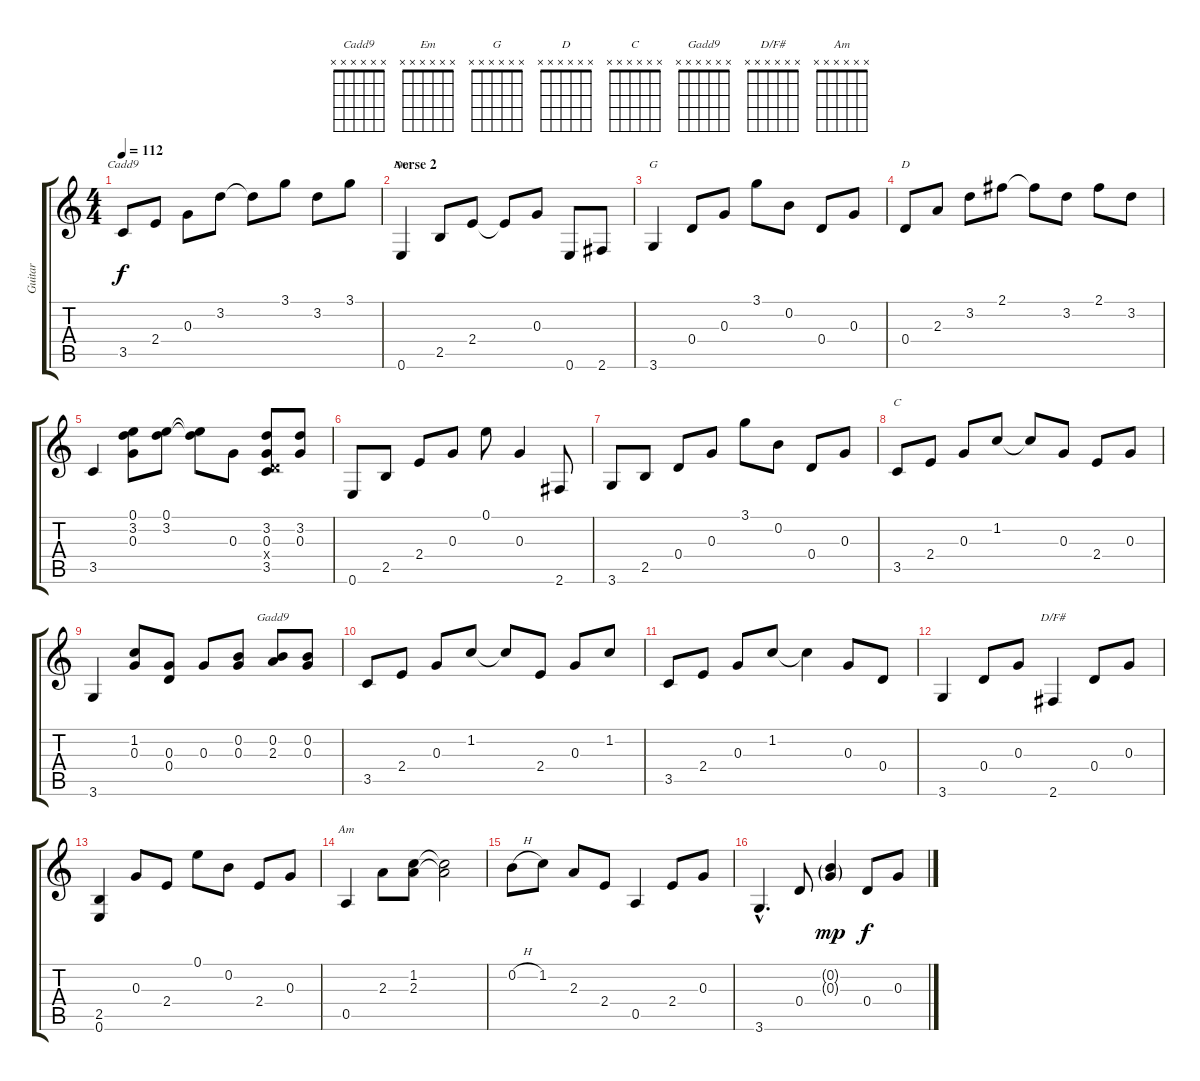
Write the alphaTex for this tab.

\track ("Guitar " "Guitar ") {instrument acousticguitarsteel}
\staff {score tabs}
\tuning (E4 B3 G3 D3 A2 E2) {hide}
\chord ("Cadd9" x x x x x x) {firstfret 0}
\chord ("Em" x x x x x x) {firstfret 0}
\chord ("G" x x x x x x) {firstfret 0}
\chord ("D" x x x x x x) {firstfret 0}
\chord ("C" x x x x x x) {firstfret 0}
\chord ("Gadd9" x x x x x x) {firstfret 0}
\chord ("D/F#" x x x x x x) {firstfret 0}
\chord ("Am" x x x x x x) {firstfret 0}
\ts (4 4)
\tempo 112
\clef g2
\ks c
3.5.8{ch "Cadd9" dy f} 2.4.8 0.3.8 3.2.8 3.2{t}.8 3.1.8 3.2.8 3.1.8 |
\section ("" "verse 2")
0.6.4{ch "Em"} 2.5.8 2.4.8 2.4{t}.8 0.3.8 0.6.8 2.6.8 |
3.6.4{ch "G"} 0.4.8 0.3.8 3.1.8 0.2.8 0.4.8 0.3.8 |
0.4.8{ch "D"} 2.3.8 3.2.8 2.1.8 2.1{t}.8 3.2.8 2.1.8 3.2.8 |
3.5.4 (0.1 3.2 0.3).8 (0.1 3.2).8 (0.1{t} 3.2{t}).8 0.3.8 (3.2 0.3 0.4{x} 3.5).8 (3.2 0.3).8 |
0.6.8 2.5.8 2.4.8 0.3.8 0.1.8 0.3.4 2.6.8 |
3.6.8 2.5.8 0.4.8 0.3.8 3.1.8 0.2.8 0.4.8 0.3.8 |
3.5.8{ch "C"} 2.4.8 0.3.8 1.2.8 1.2{t}.8 0.3.8 2.4.8 0.3.8 |
3.6.4 (1.2 0.3).8 (0.3 0.4).8 0.3.8 (0.2 0.3).8 (0.2 2.3).8{ch "Gadd9"} (0.2 0.3).8 |
3.5.8 2.4.8 0.3.8 1.2.8 1.2{t}.8 2.4.8 0.3.8 1.2.8 |
3.5.8 2.4.8 0.3.8 1.2.8 1.2{t}.4 0.3.8 0.4.8 |
3.6.4 0.4.8 0.3.8 2.6.4{ch "D/F#"} 0.4.8 0.3.8 |
(2.5 0.6).4 0.3.8 2.4.8 0.1.8 0.2.8 2.4.8 0.3.8 |
0.5.4{ch "Am"} 2.3.8 (1.2 2.3).8 (1.2{t} 2.3{t}).2 |
0.2{h}.8 1.2.8 2.3.8 2.4.8 0.5.4 2.4.8 0.3.8 |
3.6{hac}.4{d} 0.4.8 (0.2{g} 0.3{g}).4{dy mp} 0.4.8{dy f} 0.3.8
